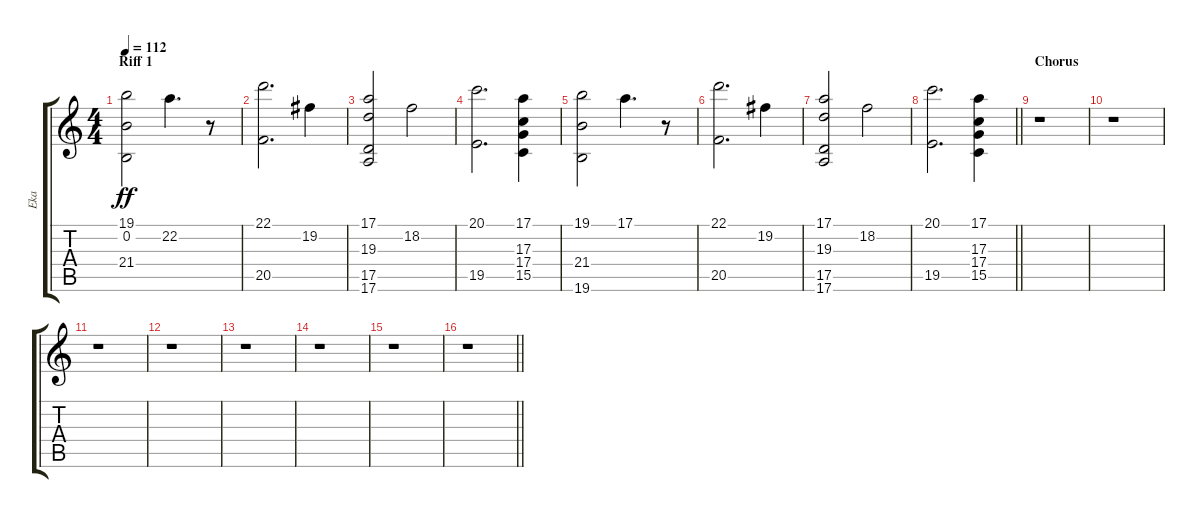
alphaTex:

\track ("Eka" "Eka") {instrument fx2soundtrack}
\staff {score tabs}
\tuning (E4 B3 G3 D3 A2 E2) {hide}
\ts (4 4)
\section ("" "Riff 1")
\tempo 112
\clef g2
\ks c
(19.1 0.2 21.4).2{dy ff} 22.2.4{d} r.8 |
(22.1 20.5).2{d} 19.2.4 |
(17.1 19.3 17.5 17.6).2 18.2.2 |
(20.1 19.5).2{d} (17.1 17.3 17.4 15.5).4 |
(19.1 21.4 19.6).2 17.1.4{d} r.8 |
(22.1 20.5).2{d} 19.2.4 |
(17.1 19.3 17.5 17.6).2 18.2.2 |
\barLineRight lightlight
(20.1 19.5).2{d} (17.1 17.3 17.4 15.5).4 |
\section ("" "Chorus")
r.1 |
r.1 |
r.1 |
r.1 |
r.1 |
r.1 |
r.1 |
\barLineRight lightlight
r.1
